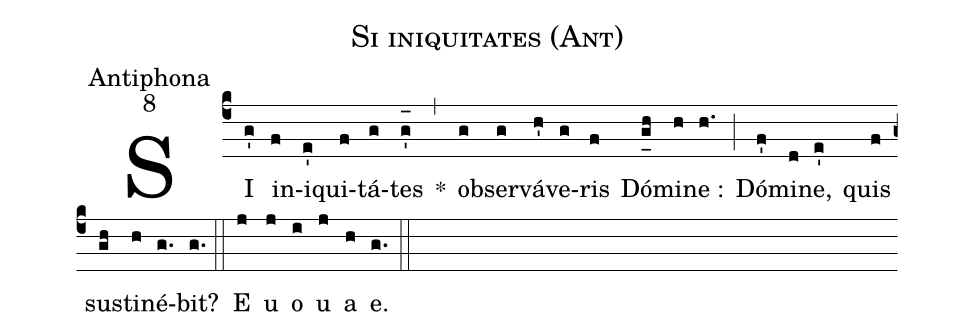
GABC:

name:Si iniquitates (Ant);
office-part:Antiphona;
mode:8;
%%
(c4) SI(g') in(f)i(e')qui(f)tá(g)tes(g'_[oh:h]) *(,) ob(g)ser(g)vá(h')ve(g)ris(f) Dó(g_[uh:l]h)mi(h)ne :(h.) (;) Dó(f')mi(d)ne,(e') quis(f) sus(gh)ti(h)né(g.)bit?(g.) (::) <eu>E(j) u(j) o(i) u(j) a(h) e.</eu>(g.) (::)
